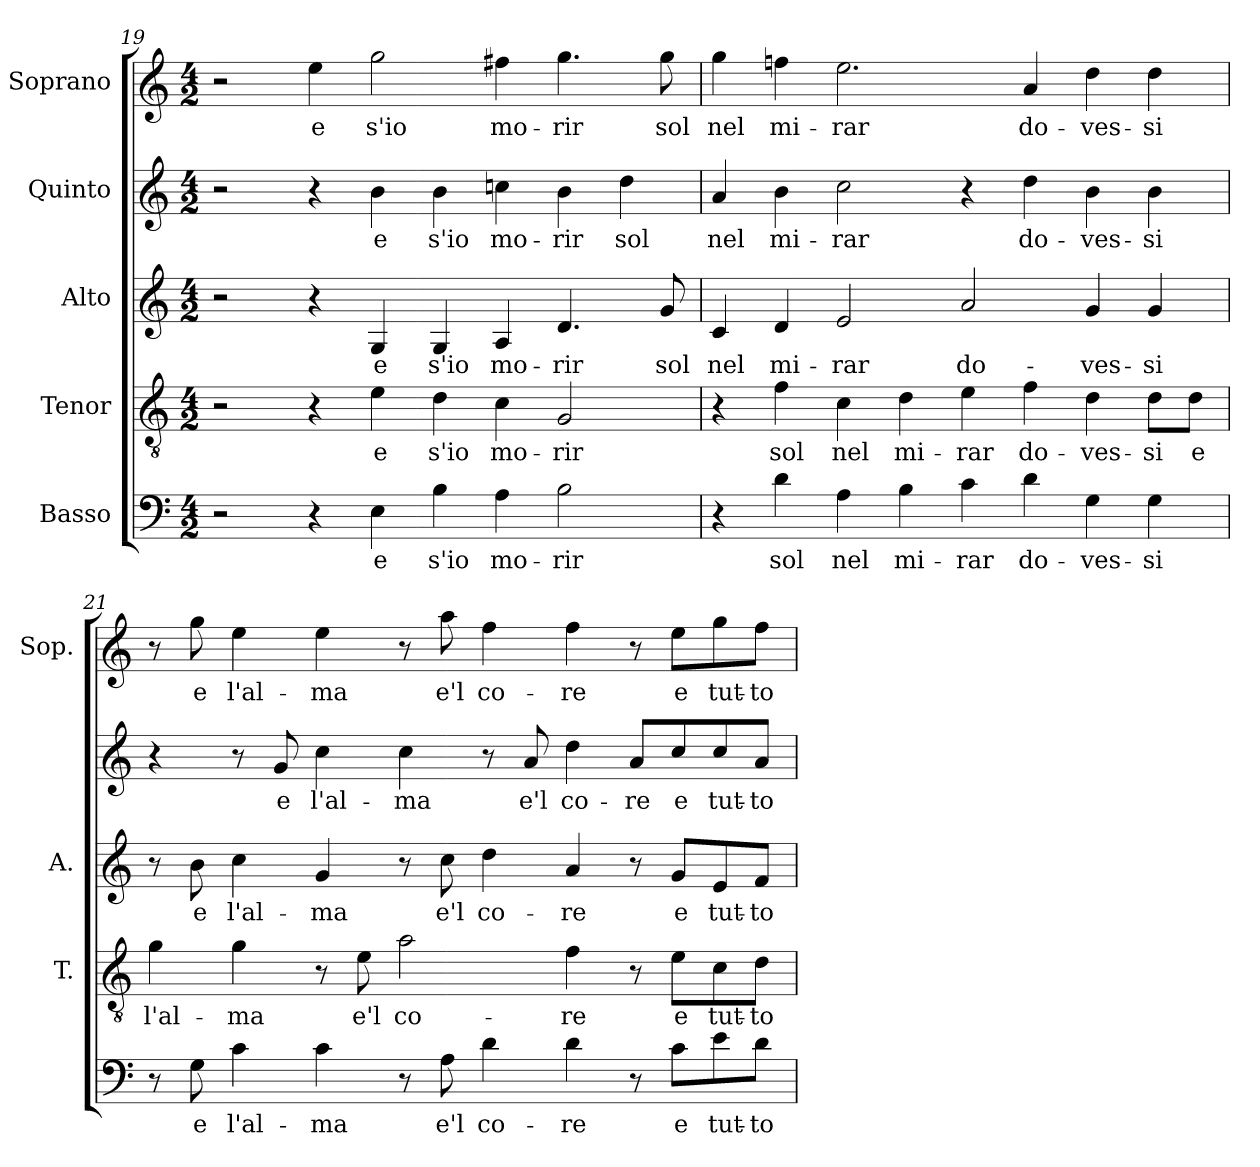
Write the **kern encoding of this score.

**kern	**text	**kern	**text	**kern	**text	**kern	**text	**kern	**text
*part5	*part5	*part4	*part4	*part3	*part3	*part2	*part2	*part1	*part1
*staff5	*staff5	*staff4	*staff4	*staff3	*staff3	*staff2	*staff2	*staff1	*staff1
*I"Basso	*	*I"Tenor	*	*I"Alto	*	*I"Quinto	*	*I"Soprano	*
*	*	*I'T.	*	*I'A.	*	*	*	*I'Sop.	*
*clefF4	*	*clefGv2	*	*clefG2	*	*clefG2	*	*clefG2	*
*	*	*ITrd7c12	*	*	*	*	*	*	*
*k[]	*	*k[]	*	*k[]	*	*k[]	*	*k[]	*
*C:	*	*C:	*	*C:	*	*C:	*	*C:	*
*M4/2	*	*M4/2	*	*M4/2	*	*M4/2	*	*M4/2	*
=19	=19	=19	=19	=19	=19	=19	=19	=19	=19
2r	.	2r	.	2r	.	2r	.	2r	.
!	!	!	!	!	!	!	!	!	!LO:LY:b:color=#000000
4r	.	4r	.	4r	.	4r	.	4eei\	e
!	!LO:LY:b:color=#000000	!	!	!	!	!	!	!	!
!	!	!	!LO:LY:b:color=#000000	!	!	!	!	!	!
!	!	!	!	!	!LO:LY:b:color=#000000	!	!	!	!
!	!	!	!	!	!	!	!LO:LY:b:color=#000000	!	!
!	!	!	!	!	!	!	!	!	!LO:LY:b:color=#000000
4Ei\	e	4Ei\	e	4Gi/	e	4bi\	e	2ggi\	s'io
!	!LO:LY:b:color=#000000	!	!	!	!	!	!	!	!
!	!	!	!LO:LY:b:color=#000000	!	!	!	!	!	!
!	!	!	!	!	!LO:LY:b:color=#000000	!	!	!	!
!	!	!	!	!	!	!	!LO:LY:b:color=#000000	!	!
4Bi\	s'io	4Di\	s'io	4Gi/	s'io	4bi\	s'io	.	.
!	!LO:LY:b:color=#000000	!	!	!	!	!	!	!	!
!	!	!	!LO:LY:b:color=#000000	!	!	!	!	!	!
!	!	!	!	!	!LO:LY:b:color=#000000	!	!	!	!
!	!	!	!	!	!	!	!LO:LY:b:color=#000000	!	!
!	!	!	!	!	!	!	!	!	!LO:LY:b:color=#000000
4Ai\	mo-	4Ci\	mo-	4Ai/	mo-	4ccni\	mo-	4ff#Xi\	mo-
!	!LO:LY:b:color=#000000	!	!	!	!	!	!	!	!
!	!	!	!LO:LY:b:color=#000000	!	!	!	!	!	!
!	!	!	!	!	!LO:LY:b:color=#000000	!	!	!	!
!	!	!	!	!	!	!	!LO:LY:b:color=#000000	!	!
!	!	!	!	!	!	!	!	!	!LO:LY:b:color=#000000
2Bi\	-rir	2GGi/	-rir	4.di/	-rir	4bi\	-rir	4.ggi\	-rir
!	!	!	!	!	!	!	!LO:LY:b:color=#000000	!	!
.	.	.	.	.	.	4ddi\	sol	.	.
!	!	!	!	!	!LO:LY:b:color=#000000	!	!	!	!
!	!	!	!	!	!	!	!	!	!LO:LY:b:color=#000000
.	.	.	.	8gi/	sol	.	.	8ggi\	sol
=20	=20	=20	=20	=20	=20	=20	=20	=20	=20
!	!	!	!	!	!LO:LY:b:color=#000000	!	!	!	!
!	!	!	!	!	!	!	!LO:LY:b:color=#000000	!	!
!	!	!	!	!	!	!	!	!	!LO:LY:b:color=#000000
4r	.	4r	.	4ci/	nel	4ai/	nel	4ggi\	nel
!	!LO:LY:b:color=#000000	!	!	!	!	!	!	!	!
!	!	!	!LO:LY:b:color=#000000	!	!	!	!	!	!
!	!	!	!	!	!LO:LY:b:color=#000000	!	!	!	!
!	!	!	!	!	!	!	!LO:LY:b:color=#000000	!	!
!	!	!	!	!	!	!	!	!	!LO:LY:b:color=#000000
4di\	sol	4Fi\	sol	4di/	mi-	4bi\	mi-	4ffni\	mi-
!	!LO:LY:b:color=#000000	!	!	!	!	!	!	!	!
!	!	!	!LO:LY:b:color=#000000	!	!	!	!	!	!
!	!	!	!	!	!LO:LY:b:color=#000000	!	!	!	!
!	!	!	!	!	!	!	!LO:LY:b:color=#000000	!	!
!	!	!	!	!	!	!	!	!	!LO:LY:b:color=#000000
4Ai\	nel	4Ci\	nel	2ei/	-rar	2cci\	-rar	2.eei\	-rar
!	!LO:LY:b:color=#000000	!	!	!	!	!	!	!	!
!	!	!	!LO:LY:b:color=#000000	!	!	!	!	!	!
4Bi\	mi-	4Di\	mi-	.	.	.	.	.	.
!	!LO:LY:b:color=#000000	!	!	!	!	!	!	!	!
!	!	!	!LO:LY:b:color=#000000	!	!	!	!	!	!
!	!	!	!	!	!LO:LY:b:color=#000000	!	!	!	!
4ci\	-rar	4Ei\	-rar	2ai/	do-	4r	.	.	.
!	!LO:LY:b:color=#000000	!	!	!	!	!	!	!	!
!	!	!	!LO:LY:b:color=#000000	!	!	!	!	!	!
!	!	!	!	!	!	!	!LO:LY:b:color=#000000	!	!
!	!	!	!	!	!	!	!	!	!LO:LY:b:color=#000000
4di\	do-	4Fi\	do-	.	.	4ddi\	do-	4ai/	do-
!	!LO:LY:b:color=#000000	!	!	!	!	!	!	!	!
!	!	!	!LO:LY:b:color=#000000	!	!	!	!	!	!
!	!	!	!	!	!LO:LY:b:color=#000000	!	!	!	!
!	!	!	!	!	!	!	!LO:LY:b:color=#000000	!	!
!	!	!	!	!	!	!	!	!	!LO:LY:b:color=#000000
4Gi\	-ves-	4Di\	-ves-	4gi/	-ves-	4bi\	-ves-	4ddi\	-ves-
!	!LO:LY:b:color=#000000	!	!	!	!	!	!	!	!
!	!	!	!LO:LY:b:color=#000000	!	!	!	!	!	!
!	!	!	!	!	!LO:LY:b:color=#000000	!	!	!	!
!	!	!	!	!	!	!	!LO:LY:b:color=#000000	!	!
!	!	!	!	!	!	!	!	!	!LO:LY:b:color=#000000
4Gi\	-si	8Di\L	-si	4gi/	-si	4bi\	-si	4ddi\	-si
!	!	!	!LO:LY:b:color=#000000	!	!	!	!	!	!
.	.	8Di\J	e	.	.	.	.	.	.
=21	=21	=21	=21	=21	=21	=21	=21	=21	=21
!	!	!	!LO:LY:b:color=#000000	!	!	!	!	!	!
8r	.	4Gi\	l'al-	8r	.	4r	.	8r	.
!	!LO:LY:b:color=#000000	!	!	!	!	!	!	!	!
!	!	!	!	!	!LO:LY:b:color=#000000	!	!	!	!
!	!	!	!	!	!	!	!	!	!LO:LY:b:color=#000000
8Gi\	e	.	.	8bi\	e	.	.	8ggi\	e
!	!LO:LY:b:color=#000000	!	!	!	!	!	!	!	!
!	!	!	!LO:LY:b:color=#000000	!	!	!	!	!	!
!	!	!	!	!	!LO:LY:b:color=#000000	!	!	!	!
!	!	!	!	!	!	!	!	!	!LO:LY:b:color=#000000
4ci\	l'al-	4Gi\	-ma	4cci\	l'al-	8r	.	4eei\	l'al-
!	!	!	!	!	!	!	!LO:LY:b:color=#000000	!	!
.	.	.	.	.	.	8gi/	e	.	.
!	!LO:LY:b:color=#000000	!	!	!	!	!	!	!	!
!	!	!	!	!	!LO:LY:b:color=#000000	!	!	!	!
!	!	!	!	!	!	!	!LO:LY:b:color=#000000	!	!
!	!	!	!	!	!	!	!	!	!LO:LY:b:color=#000000
4ci\	-ma	8r	.	4gi/	-ma	4cci\	l'al-	4eei\	-ma
!	!	!	!LO:LY:b:color=#000000	!	!	!	!	!	!
.	.	8Ei\	e'l	.	.	.	.	.	.
!	!	!	!LO:LY:b:color=#000000	!	!	!	!	!	!
!	!	!	!	!	!	!	!LO:LY:b:color=#000000	!	!
8r	.	2Ai\	co-	8r	.	4cci\	-ma	8r	.
!	!LO:LY:b:color=#000000	!	!	!	!	!	!	!	!
!	!	!	!	!	!LO:LY:b:color=#000000	!	!	!	!
!	!	!	!	!	!	!	!	!	!LO:LY:b:color=#000000
8Ai\	e'l	.	.	8cci\	e'l	.	.	8aai\	e'l
!	!LO:LY:b:color=#000000	!	!	!	!	!	!	!	!
!	!	!	!	!	!LO:LY:b:color=#000000	!	!	!	!
!	!	!	!	!	!	!	!	!	!LO:LY:b:color=#000000
4di\	co-	.	.	4ddi\	co-	8r	.	4ffi\	co-
!	!	!	!	!	!	!	!LO:LY:b:color=#000000	!	!
.	.	.	.	.	.	8ai/	e'l	.	.
!	!LO:LY:b:color=#000000	!	!	!	!	!	!	!	!
!	!	!	!LO:LY:b:color=#000000	!	!	!	!	!	!
!	!	!	!	!	!LO:LY:b:color=#000000	!	!	!	!
!	!	!	!	!	!	!	!LO:LY:b:color=#000000	!	!
!	!	!	!	!	!	!	!	!	!LO:LY:b:color=#000000
4di\	-re	4Fi\	-re	4ai/	-re	4ddi\	co-	4ffi\	-re
!	!	!	!	!	!	!	!LO:LY:b:color=#000000	!	!
8r	.	8r	.	8r	.	8ai/L	-re	8r	.
!	!LO:LY:b:color=#000000	!	!	!	!	!	!	!	!
!	!	!	!LO:LY:b:color=#000000	!	!	!	!	!	!
!	!	!	!	!	!LO:LY:b:color=#000000	!	!	!	!
!	!	!	!	!	!	!	!LO:LY:b:color=#000000	!	!
!	!	!	!	!	!	!	!	!	!LO:LY:b:color=#000000
8ci\L	e	8Ei\L	e	8gi/L	e	8cci/	e	8eei\L	e
!	!LO:LY:b:color=#000000	!	!	!	!	!	!	!	!
!	!	!	!LO:LY:b:color=#000000	!	!	!	!	!	!
!	!	!	!	!	!LO:LY:b:color=#000000	!	!	!	!
!	!	!	!	!	!	!	!LO:LY:b:color=#000000	!	!
!	!	!	!	!	!	!	!	!	!LO:LY:b:color=#000000
8ei\	tut-	8Ci\	tut-	8ei/	tut-	8cci/	tut-	8ggi\	tut-
!	!LO:LY:b:color=#000000	!	!	!	!	!	!	!	!
!	!	!	!LO:LY:b:color=#000000	!	!	!	!	!	!
!	!	!	!	!	!LO:LY:b:color=#000000	!	!	!	!
!	!	!	!	!	!	!	!LO:LY:b:color=#000000	!	!
!	!	!	!	!	!	!	!	!	!LO:LY:b:color=#000000
8di\J	-to	8Di\J	-to	8fi/J	-to	8ai/J	-to	8ffi\J	-to
=	=	=	=	=	=	=	=	=	=
*-	*-	*-	*-	*-	*-	*-	*-	*-	*-
